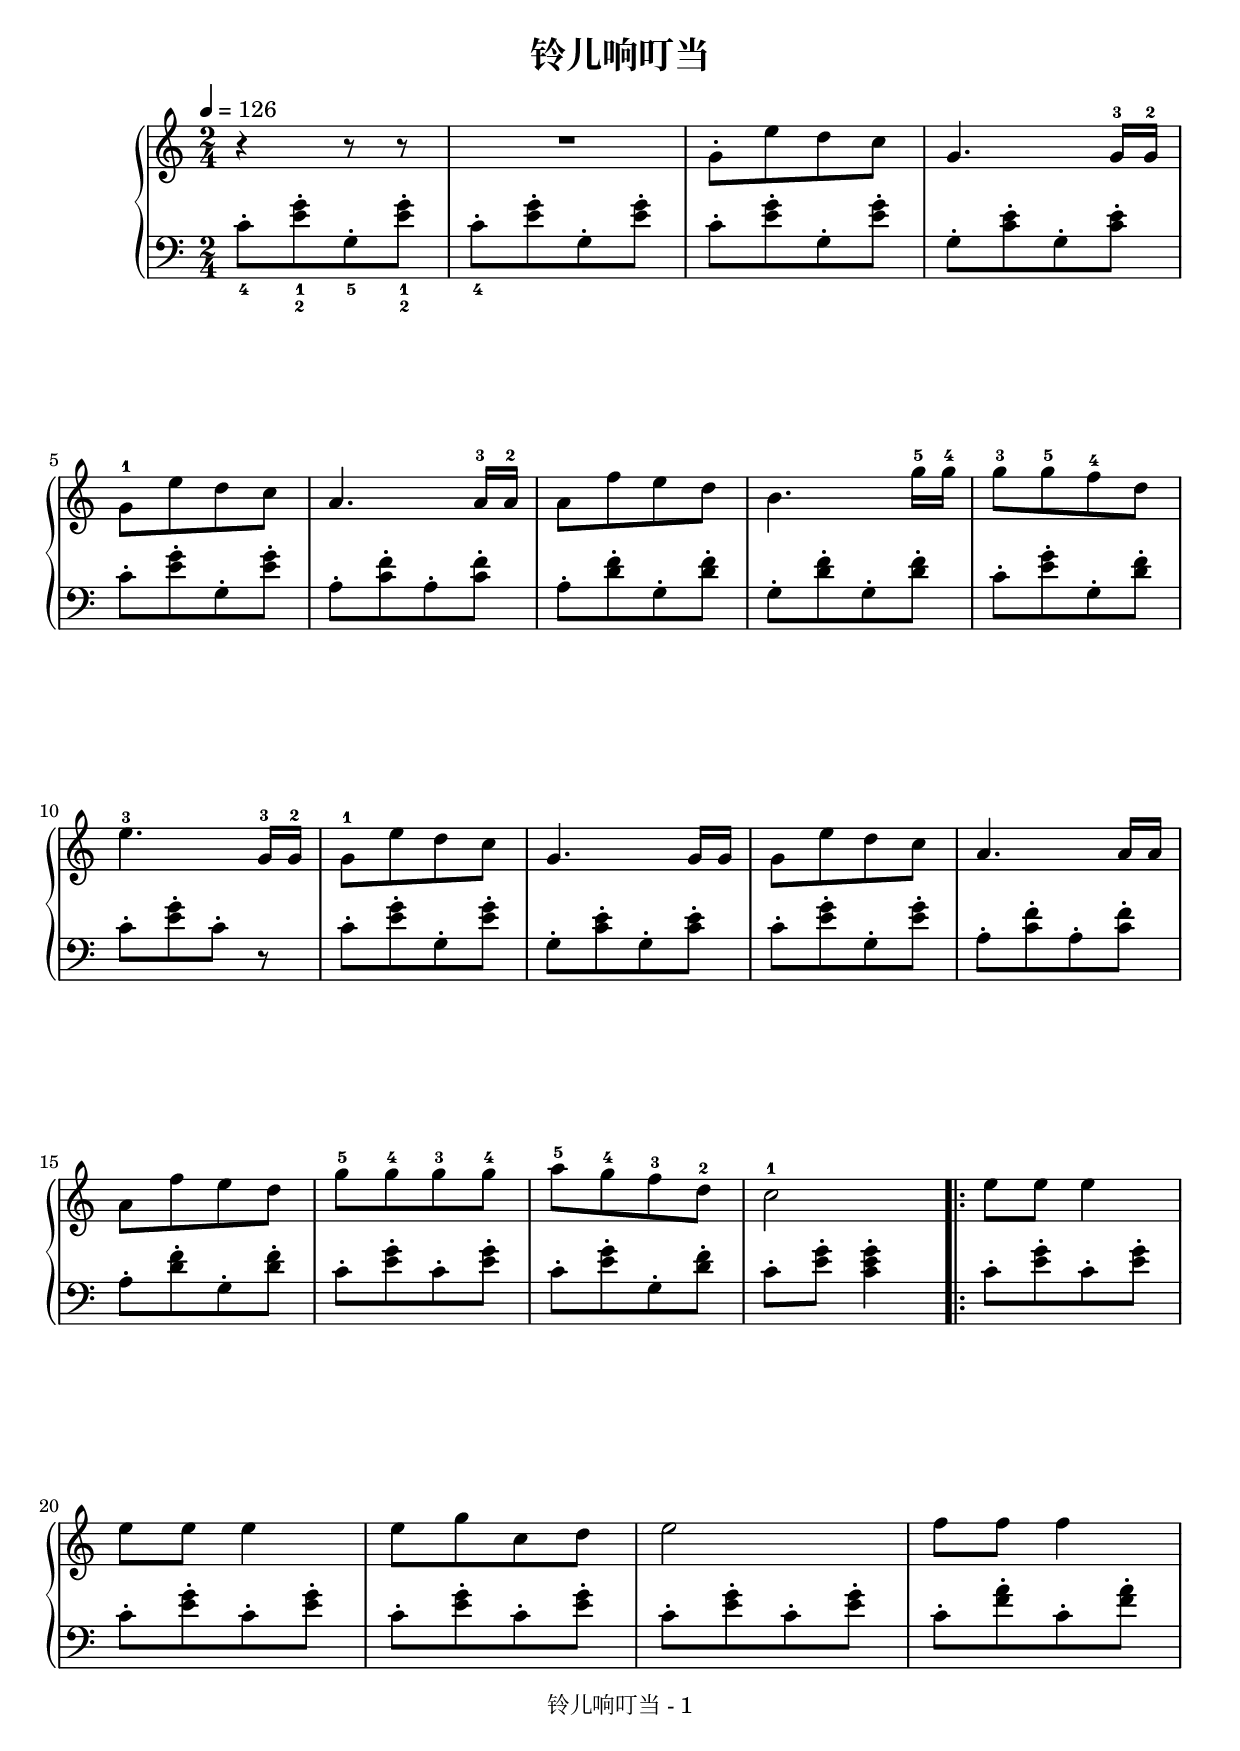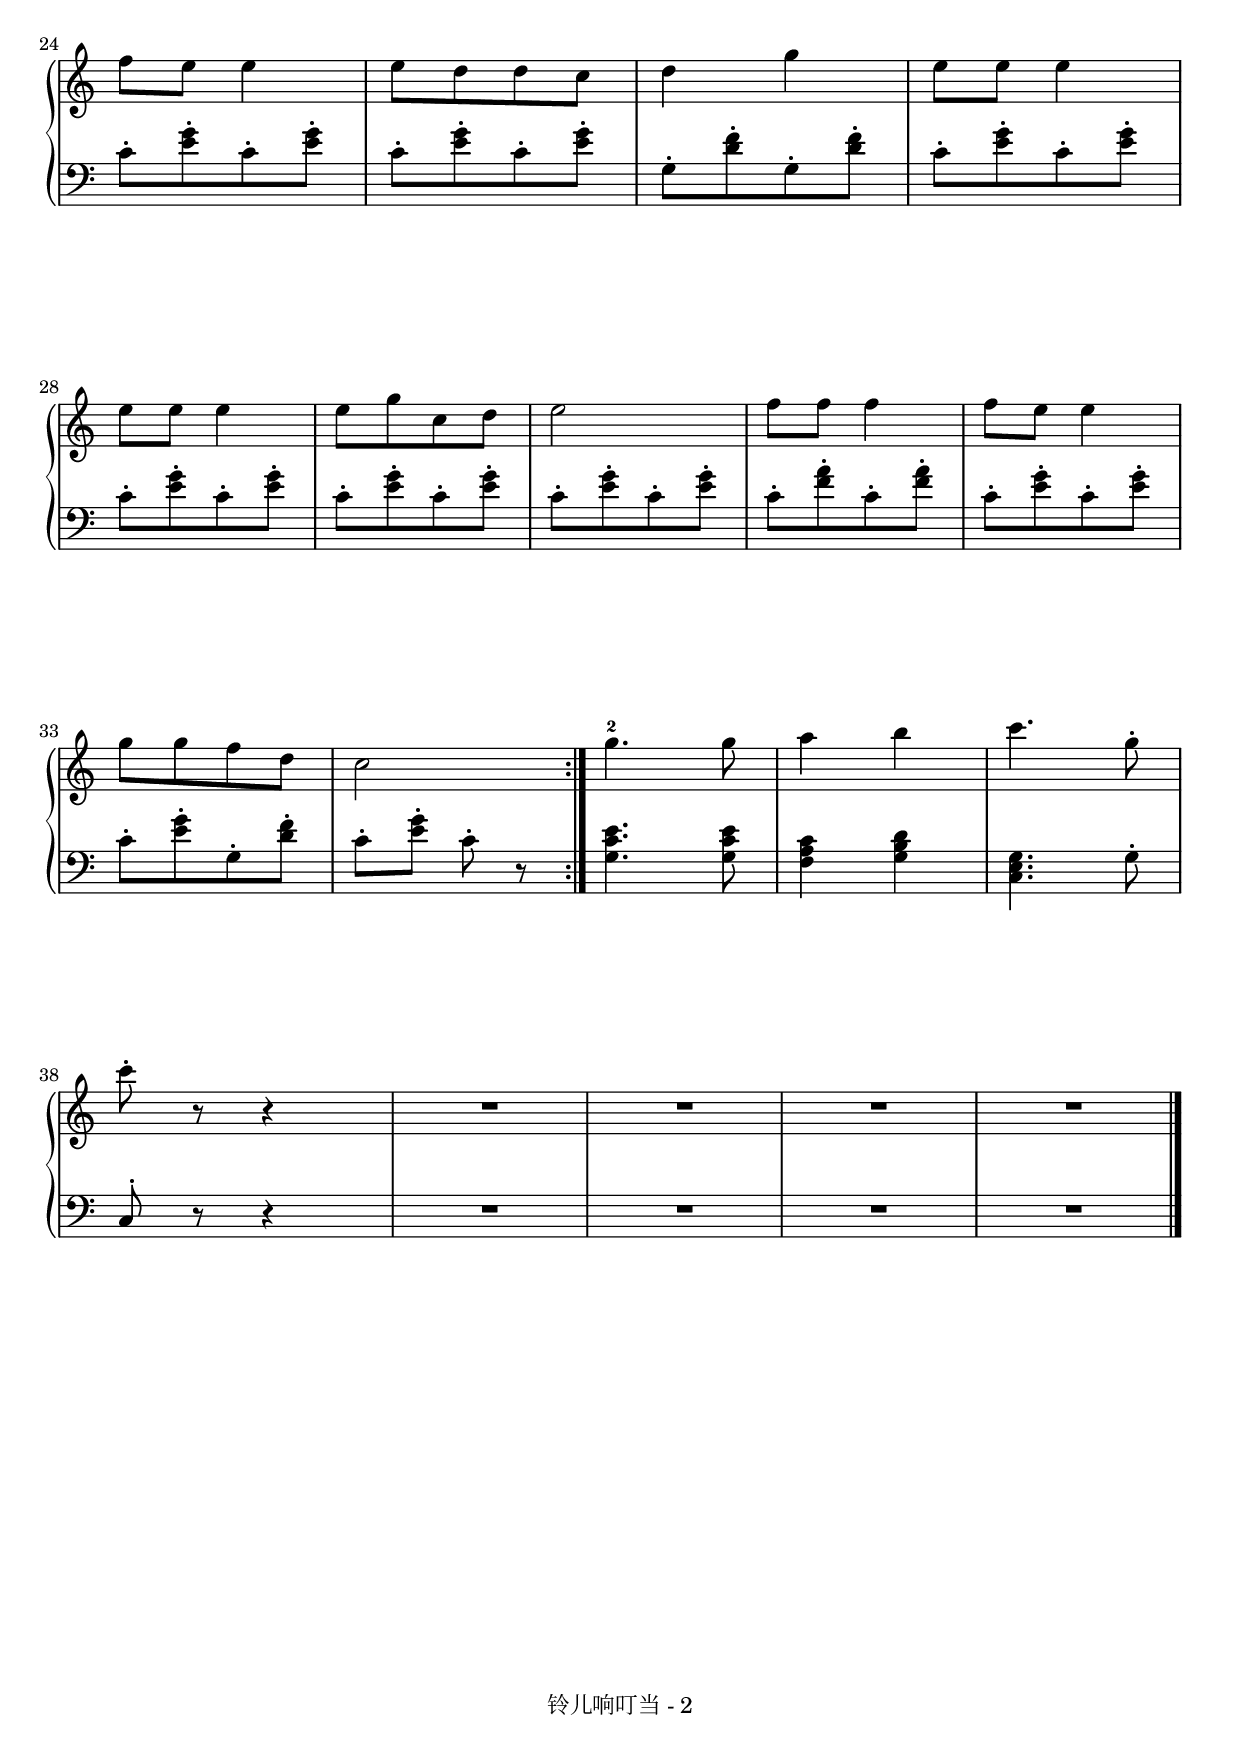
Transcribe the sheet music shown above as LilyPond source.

\version "2.18.2"

songName = "铃儿响叮当"
\include "../../lib/paper-footer.ily"

\header {
  title = \songName
}

keyTime = {
  \key c \major
  \time 2/4
  \numericTimeSignature
}

upper = \relative c'' {
  \clef treble
  \keyTime
  \tempo 4=126
  \override Hairpin.to-barline = ##f
  
  r4 r8 r |
  R2 |
  g8-.[ e' d c] |
  g4. g16-3 g-2 |\break
  
  g8-1[ e' d c] |
  a4. a16-3 a-2 |
  a8[ f' e d] |
  b4. g'16-5 g-4 |
  g8-3[ g-5 f-4 d] |\break
  
  e4.-3 g,16-3 g-2 |
  g8-1[ e' d c] |
  g4. g16 g |
  g8[ e' d c] |
  a4. a16 a |\break
  
  a8[ f' e d] |
  g8-5[ g-4 g-3 g-4] |
  a8-5[ g-4 f-3 d-2] |
  c2-1 |
  \repeat volta 2 {
    e8 e e4 |\break
    
    e8 e e4 |
    e8[ g c, d] |
    e2 |
    f8 f f4 |\break\pageBreak
    
    f8 e e4 |
    e8[ d d c] |
    d4 g |
    e8 e e4 |\break
    
    e8 e e4 |
    e8[ g c, d] |
    e2 |
    f8 f f4 |
    f8 e e4 |\break
    
    g8[ g f d] |
    c2 |
  }
  g'4.-2 g8 |
  a4 b |
  c4. g8-. |\break
  
  c8-. r r4 |
  R2 |
  R2 |
  R2 |
  R2 |\break
  |\bar "|."
}

lower = \relative c {
  \clef bass
  \keyTime
  \override Hairpin.to-barline = ##f
  \dynamicUp
  
  c'8-._4[ <e g>-._1_2 g,-._5 q-._1_2] |
  c8-._4[ <e g>-. g,-. q-.] |
  c8-.[ <e g>-. g,-. q-.] |
  g8-.[ <c e>-. g-. q-.] |\break
  
  c8-.[ <e g>-. g,-. q-.] |
  a8-.[ <c f>-. a-. q-.] |
  a8-.[ <d f>-. g,-. q-.] |
  g8-.[ q-. g-. q-.] |
  c8-.[ <e g>-. g,-. <d' f>-.] |\break
  
  c8-.[ <e g>-. c-.] r |
  c8-.[ q-. g-. q-.] |
  g8-.[ <c e>-. g-. q-.] |
  c8-.[ <e g>-. g,-. q-.] |
  a8-.[ <c f>-. a-. q-.] |\break
  
  a8-.[ <d f>-. g,-. q-.] |
  c8-.[ <e g>-. c-. q-.] |
  c8-.[ q-. g-. <d' f>-.] |
  c8-. <e g>-. <c e g>4-. |
  \repeat volta 2 {
    c8-.[ <e g>-. c-. q-.] |\break
    
    c8-.[ q-. c-. q-.] |
    c8-.[ q-. c-. q-.] |
    c8-.[ q-. c-. q-.] |
    c8-.[ <f a>-. c-. q-.] |\break
    
    c8-.[ <e g>-. c-. q-.] |
    c8-.[ <e g>-. c-. q-.] |
    g8-.[ <d' f>-. g,-. q-.] |
    c8-.[ <e g>-. c-. q-.] |\break
    
    c8-.[ q-. c-. q-.] |
    c8-.[ q-. c-. q-.] |
    c8-.[ q-. c-. q-.] |
    c8-.[ <f a>-. c-. q-.] |
    c8-.[ <e g>-. c-. q-.] |\break
    
    c8-.[ q-. g-. <d' f>-.] |
    c8-.[ <e g>-.] c-. r |
  }
  <g c e>4. q8 |
  <f a c>4 <g b d> |
  <c, e g>4. g'8-. |\break
  
  c,8^. r r4 |
  R2 |
  R2 |
  R2 |
  R2 |\break
  |\bar "|."
}

\score {
  \keepWithTag #'pdf
  % \keepWithTag #'midi
  \new PianoStaff <<
    \new Staff = "upper" \upper
    \new Staff = "lower" \lower
  >>
  \layout {
    % indent = 0\cm
  }
  % \midi { }
}

\score {
  \unfoldRepeats
  \keepWithTag #'midi
  \new PianoStaff <<
    \new Staff = "upper" \upper
    \new Staff = "lower" \lower
  >>
  \midi { }
}
